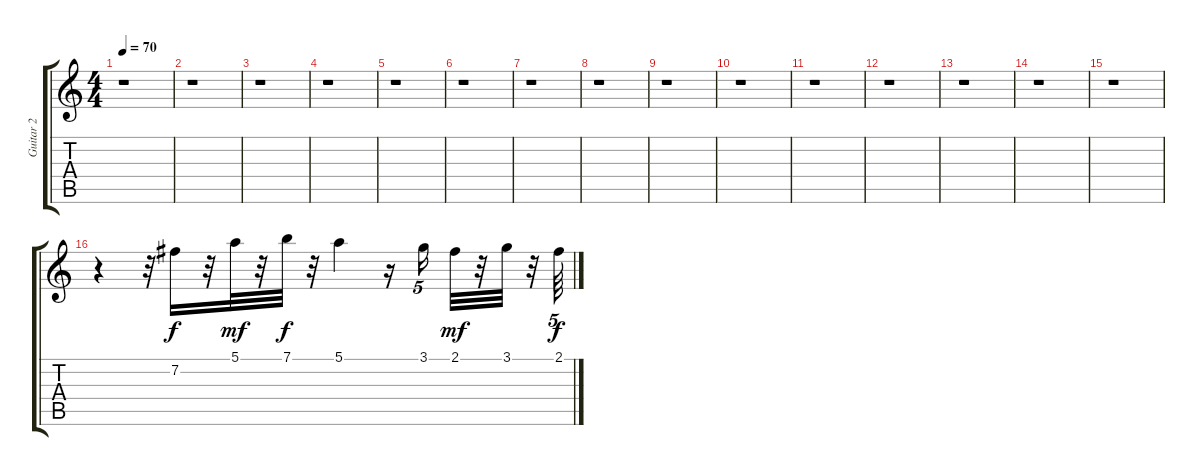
\track ("Guitar 2" "Guitar 2") {instrument acousticguitarnylon}
\staff {score tabs}
\tuning (E4 B3 G3 D3 A2 E2) {hide}
\ts (4 4)
\tempo 70
\clef g2
\ks c
r.1{dy f} |
r.1 |
r.1 |
r.1 |
r.1 |
r.1 |
r.1 |
r.1 |
r.1 |
r.1 |
r.1 |
r.1 |
r.1 |
r.1 |
r.1 |
r.4 r.32 7.2.16 r.32 5.1.32{dy mf} r.32 7.1.32{dy f} r.32 5.1.4 r.16 3.1.16{tu (5 4)} 2.1.32{dy mf} r.32 3.1.32 r.32 2.1.64{tu (5 4) dy f}
